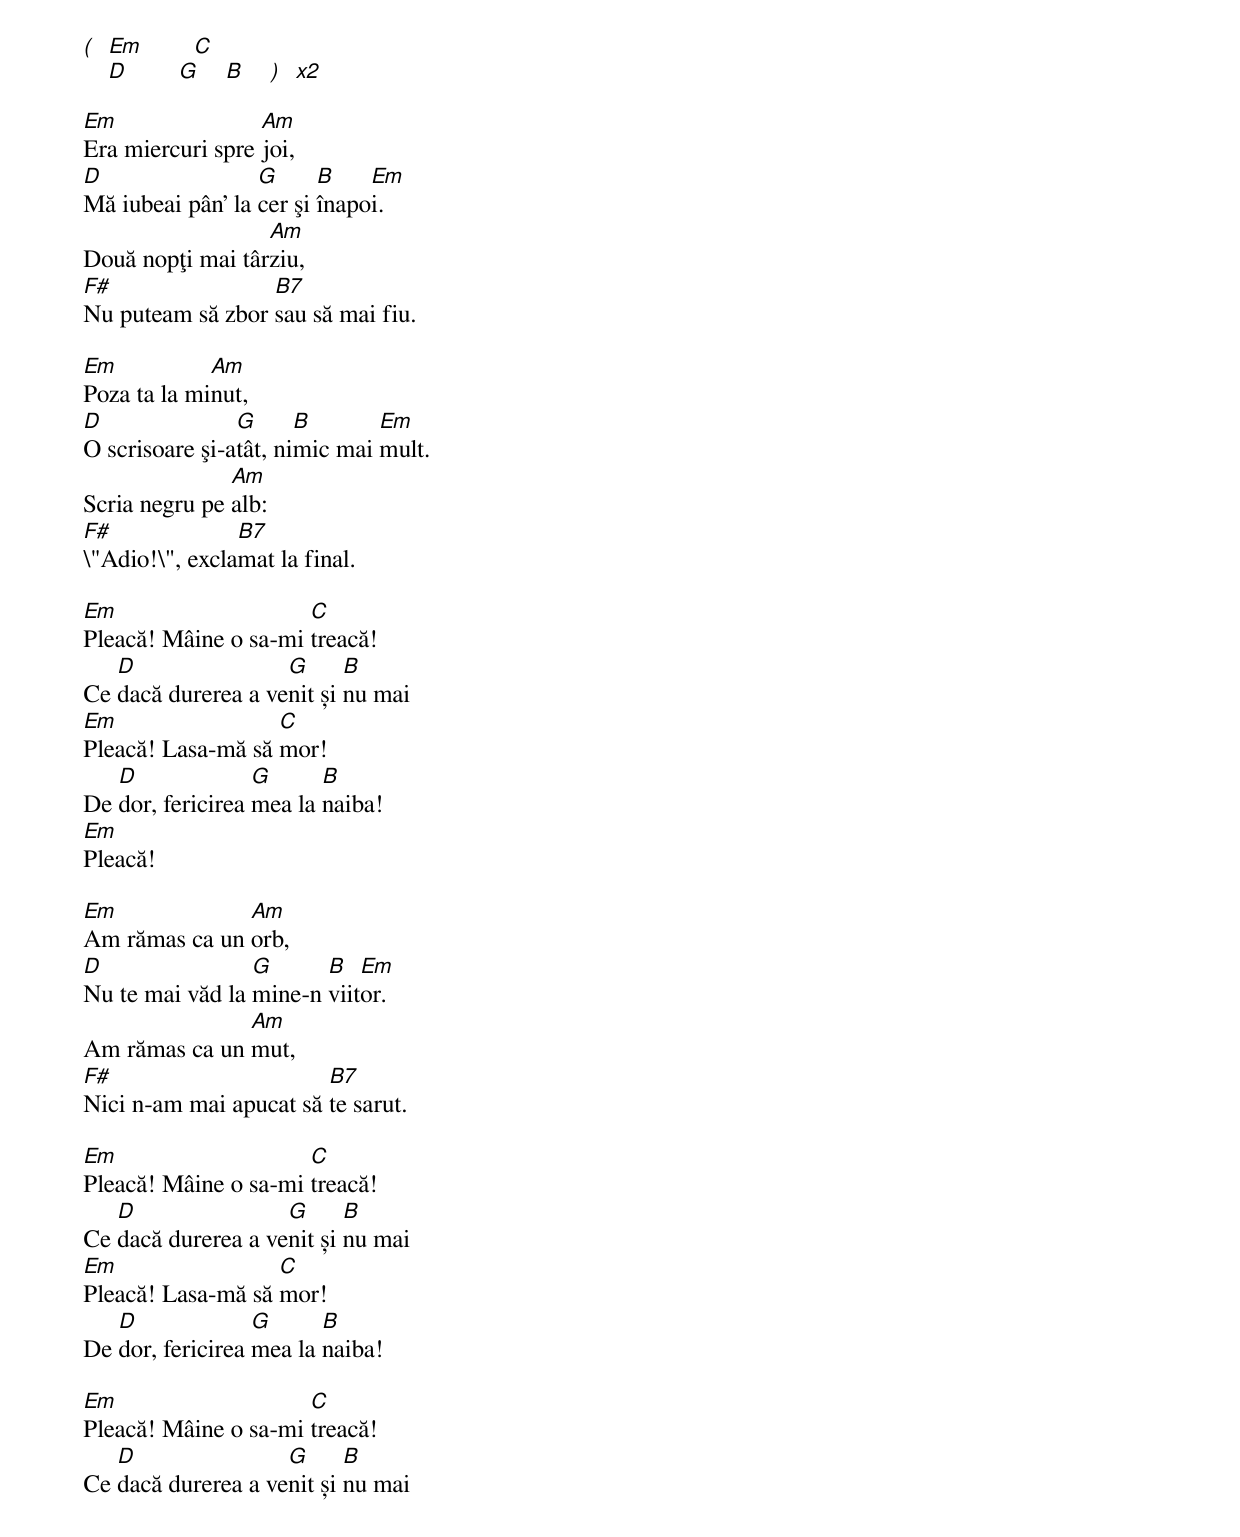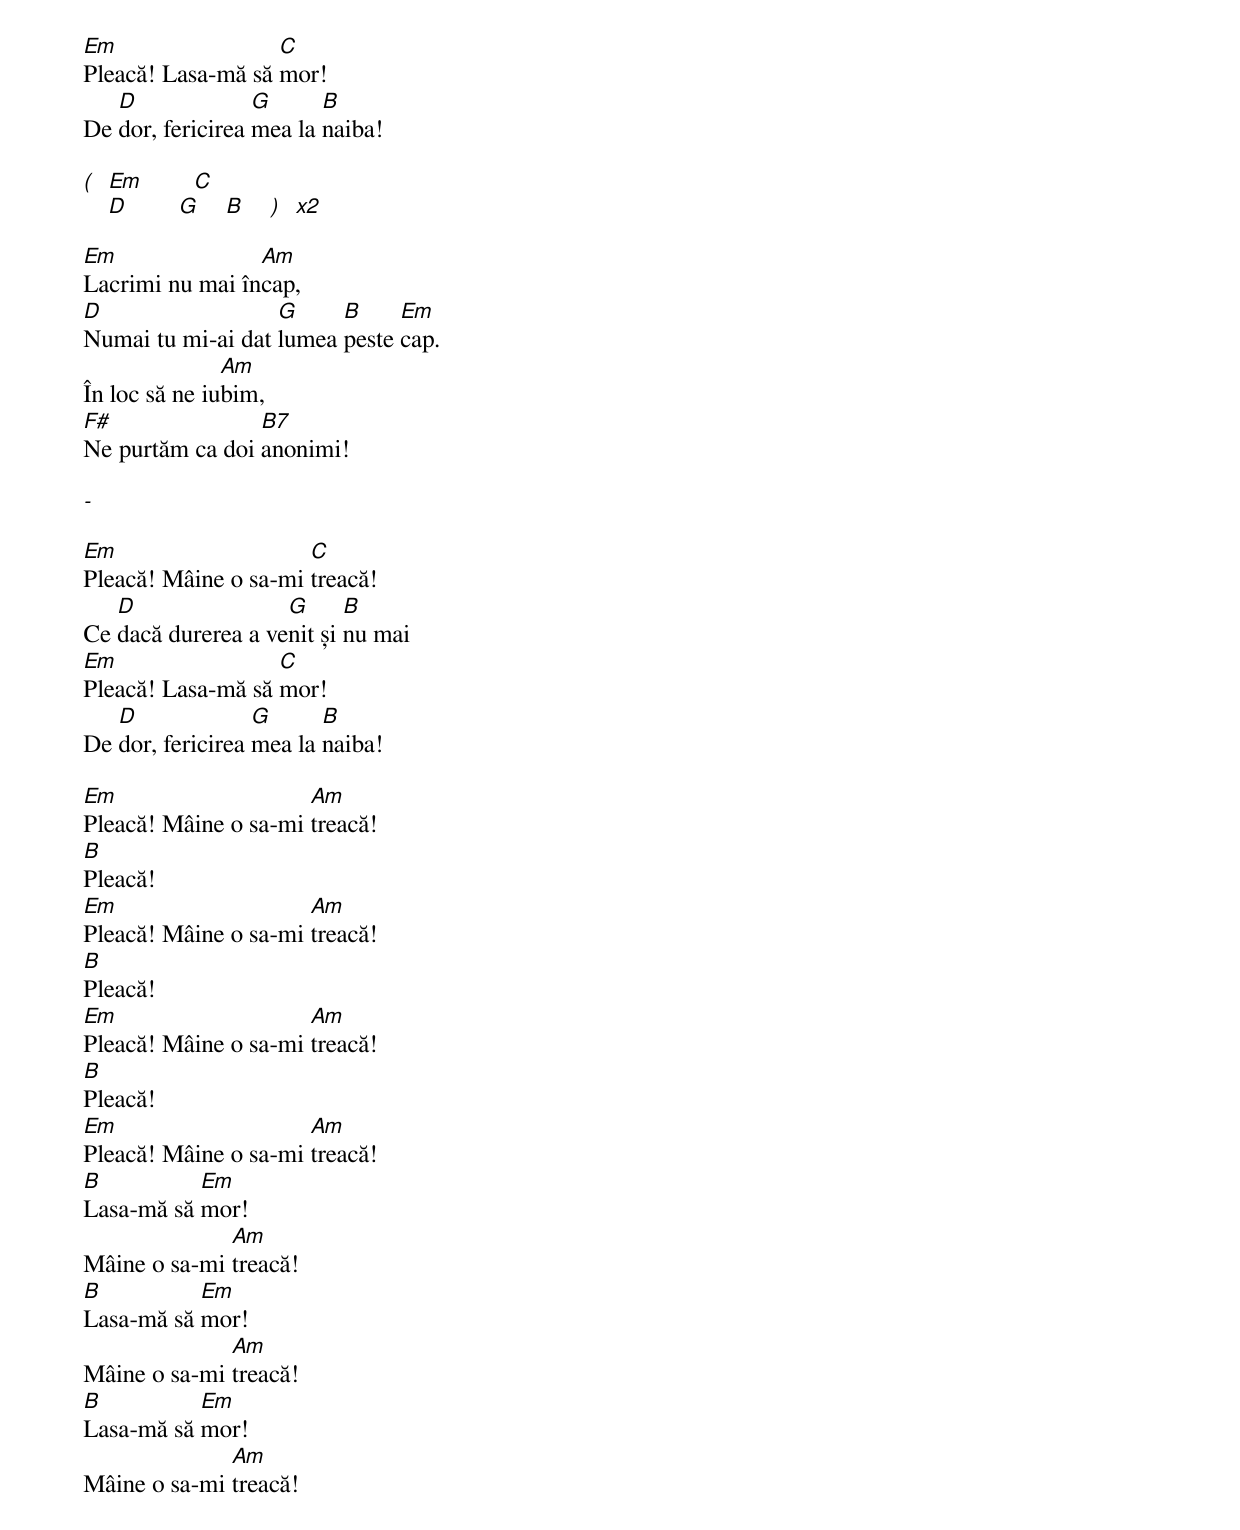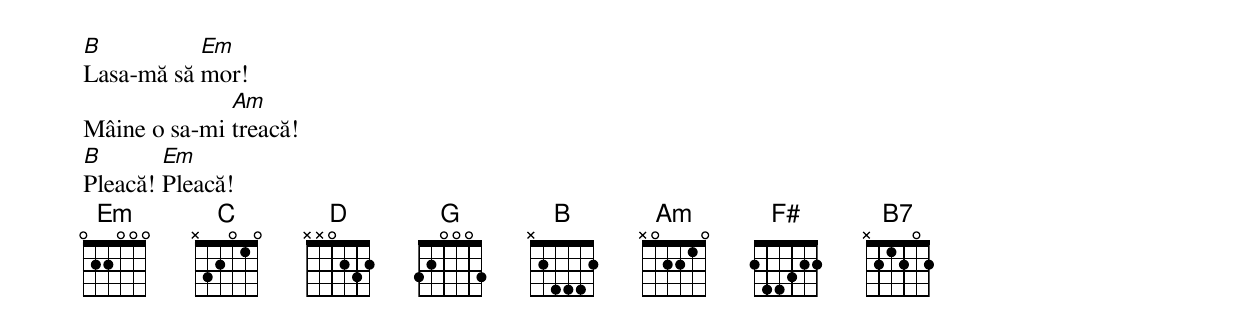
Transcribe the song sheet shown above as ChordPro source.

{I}
[(]  [Em]        [C]
    [D]        [G]    [B]    [)]  [x2]

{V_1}
[Em]Era miercuri spre [Am]joi,
[D]Mă iubeai pân' la [G]cer şi [B]înapo[Em]i.
Două nopţi mai târ[Am]ziu,
[F#]Nu puteam să zbor [B7]sau să mai fiu.

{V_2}
[Em]Poza ta la mi[Am]nut,
[D]O scrisoare şi-a[G]tât, ni[B]mic mai [Em]mult.
Scria negru pe [Am]alb:
[F#]\"Adio!\", excla[B7]mat la final.

{C}
[Em]Pleacă! Mâine o sa-mi [C]treacă!
Ce [D]dacă durerea a ve[G]nit și [B]nu mai
[Em]Pleacă! Lasa-mă să [C]mor!
De [D]dor, fericirea [G]mea la [B]naiba!
[Em]Pleacă!

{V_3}
[Em]Am rămas ca un [Am]orb,
[D]Nu te mai văd la [G]mine-n [B]viit[Em]or.
Am rămas ca un [Am]mut,
[F#]Nici n-am mai apucat să [B7]te sarut.

{C}
[Em]Pleacă! Mâine o sa-mi [C]treacă!
Ce [D]dacă durerea a ve[G]nit și [B]nu mai
[Em]Pleacă! Lasa-mă să [C]mor!
De [D]dor, fericirea [G]mea la [B]naiba!

{C}
[Em]Pleacă! Mâine o sa-mi [C]treacă!
Ce [D]dacă durerea a ve[G]nit și [B]nu mai
[Em]Pleacă! Lasa-mă să [C]mor!
De [D]dor, fericirea [G]mea la [B]naiba!

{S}
[(]  [Em]        [C]
    [D]        [G]    [B]    [)]  [x2]

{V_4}
[Em]Lacrimi nu mai în[Am]cap,
[D]Numai tu mi-ai dat [G]lumea [B]peste [Em]cap.
În loc să ne iu[Am]bim,
[F#]Ne purtăm ca doi [B7]anonimi!

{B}
[-]

{C}
[Em]Pleacă! Mâine o sa-mi [C]treacă!
Ce [D]dacă durerea a ve[G]nit și [B]nu mai
[Em]Pleacă! Lasa-mă să [C]mor!
De [D]dor, fericirea [G]mea la [B]naiba!

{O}
[Em]Pleacă! Mâine o sa-mi [Am]treacă!
[B]Pleacă!
[Em]Pleacă! Mâine o sa-mi [Am]treacă!
[B]Pleacă!
[Em]Pleacă! Mâine o sa-mi [Am]treacă!
[B]Pleacă!
[Em]Pleacă! Mâine o sa-mi [Am]treacă!
[B]Lasa-mă să [Em]mor!
Mâine o sa-mi [Am]treacă!
[B]Lasa-mă să [Em]mor!
Mâine o sa-mi [Am]treacă!
[B]Lasa-mă să [Em]mor!
Mâine o sa-mi [Am]treacă!
[B]Lasa-mă să [Em]mor!
Mâine o sa-mi [Am]treacă!
[B]Pleacă! [Em]Pleacă!
